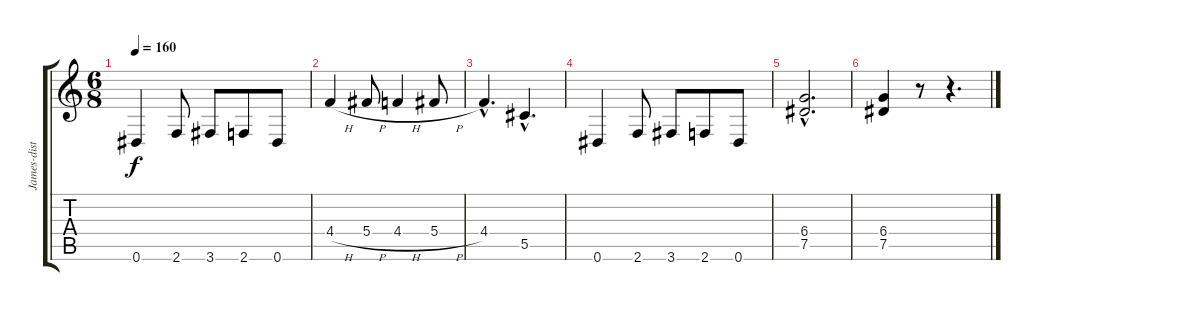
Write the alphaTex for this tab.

\track ("James-dist" "James-dist") {instrument distortionguitar}
\staff {score tabs}
\tuning (Eb4 Bb3 Gb3 Db3 Ab2 Eb2) {hide}
\ts (6 8)
\tempo 160
\clef g2
\ks c
0.6.4{dy f} 2.6.8 3.6.8 2.6.8 0.6.8 |
4.4{h}.4 5.4{h}.8 4.4{h}.4 5.4{h}.8 |
4.4{hac}.4{d} 5.5{hac}.4{d} |
0.6.4 2.6.8 3.6.8 2.6.8 0.6.8 |
(6.4{hac} 7.5{hac}).2{d} |
(6.4 7.5).4 r.8 r.4{d}
